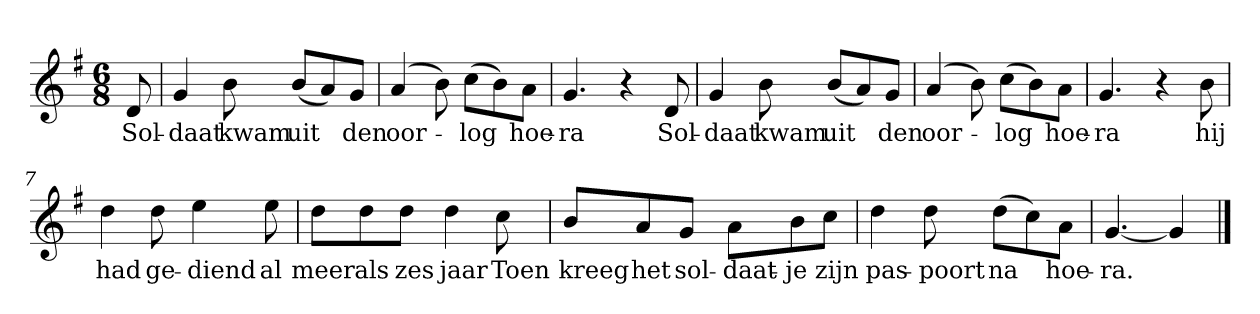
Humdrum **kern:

**kern	**text
*part1	*part1
*staff1	*staff1
*clefG2	*
*k[f#]	*
*G:	*
*M6/8	*
*MM120	*
=	=
8d	Sol-
=1	=1
4g	-daat
8b	kwam
(8b/L	uit
8a/)	.
8g/J	den
=2	=2
(4a	oor-
8b)	.
(8cc\L	-log
8b\)	.
8a\J	hoe-
=3	=3
4.g	-ra
4r	.
8d	Sol-
=4	=4
4g	-daat
8b	kwam
(8b/L	uit
8a/)	.
8g/J	den
=5	=5
(4a	oor-
8b)	.
(8cc\L	-log
8b\)	.
8a\J	hoe-
=6	=6
4.g	-ra
4r	.
8b	hij
=7	=7
4dd	had
8dd	ge-
4ee	-diend
8ee	al
=8	=8
8dd\L	meer
8dd\	als
8dd\J	zes
4dd	jaar
8cc	Toen
=9	=9
8b/L	kreeg
8a/	het
8g/J	sol-
8a\L	-daat-
8b\	-je
8cc\J	zijn
=10	=10
4dd	pas-
8dd	-poort
(8dd\L	na
8cc\)	.
8a\J	hoe-
=11	=11
[4.g	-ra.
4g]	.
==	==
*-	*-
